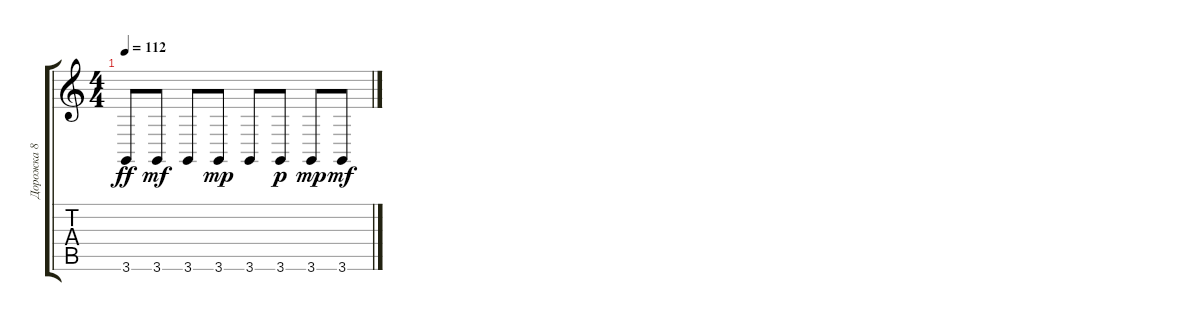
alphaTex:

\track ("Дорожка 8" "Дорожка 8") {instrument lead8bassandlead}
\staff {score tabs}
\tuning (E4 B3 G3 D3 A2 E2) {hide}
\ts (4 4)
\tempo 112
\clef g2
\ks c
3.6.8{dy ff} 3.6.8{dy mf} 3.6.8 3.6.8{dy mp} 3.6.8 3.6.8{dy p} 3.6.8{dy mp} 3.6.8{dy mf}
